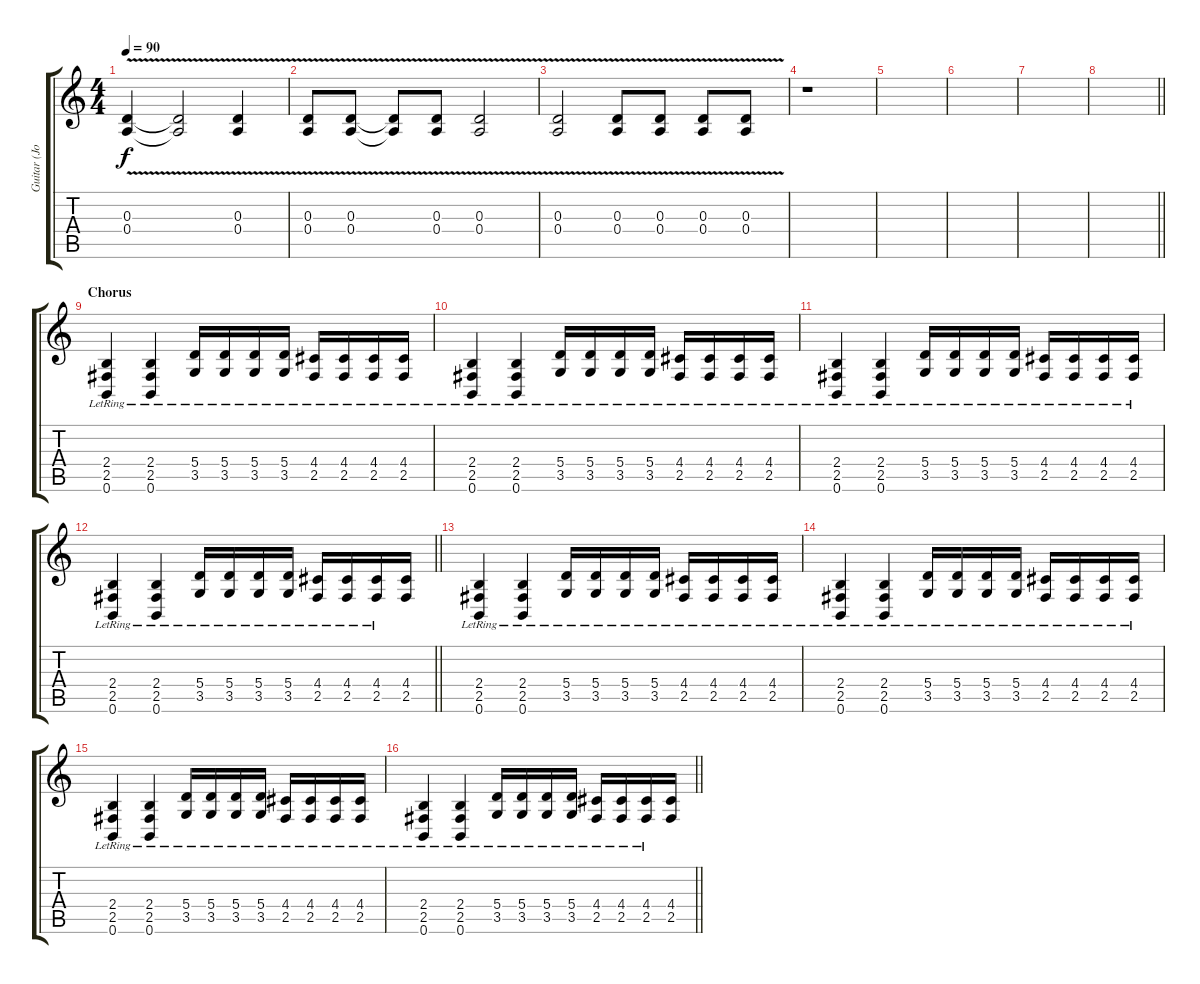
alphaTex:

\track ("Guitar (Johnny Santos)" "Guitar (Jo") {instrument overdrivenguitar}
\staff {score tabs}
\tuning (B3 Gb3 D3 A2 E2 B1) {hide}
\ts (4 4)
\tempo 90
\clef g2
\ks c
(0.3 0.4{v}).4{dy f} (0.3{t} 0.4{t}).2 (0.3 0.4{v}).4 |
(0.3 0.4{v}).8 (0.3 0.4{v}).8 (0.3{t} 0.4{t}).8 (0.3{v} 0.4{v}).8 (0.3{v} 0.4{v}).2 |
(0.3{v} 0.4{v}).2 (0.3{v} 0.4{v}).8 (0.3{v} 0.4{v}).8 (0.3{v} 0.4{v}).8 (0.3{v} 0.4{v}).8 |
r.1 |
|
|
|
\barLineRight lightlight
|
\section ("" "Chorus")
(2.4{lr} 2.5{lr} 0.6{lr}).4 (2.4{lr} 2.5{lr} 0.6).4 (5.4 3.5{lr}).16 (5.4 3.5{lr}).16 (5.4 3.5{lr}).16 (5.4 3.5{lr}).16 (4.4{lr} 2.5{lr}).16 (4.4{lr} 2.5{lr}).16 (4.4{lr} 2.5{lr}).16 (4.4{lr} 2.5{lr}).16 |
(2.4{lr} 2.5{lr} 0.6{lr}).4 (2.4{lr} 2.5{lr} 0.6{lr}).4 (5.4 3.5{lr}).16 (5.4 3.5{lr}).16 (5.4 3.5{lr}).16 (5.4 3.5{lr}).16 (4.4{lr} 2.5{lr}).16 (4.4{lr} 2.5{lr}).16 (4.4{lr} 2.5{lr}).16 (4.4{lr} 2.5{lr}).16 |
(2.4{lr} 2.5{lr} 0.6{lr}).4 (2.4{lr} 2.5{lr} 0.6{lr}).4 (5.4 3.5{lr}).16 (5.4 3.5{lr}).16 (5.4 3.5{lr}).16 (5.4 3.5{lr}).16 (4.4{lr} 2.5{lr}).16 (4.4{lr} 2.5{lr}).16 (4.4{lr} 2.5{lr}).16 (4.4{lr} 2.5{lr}).16 |
\barLineRight lightlight
(2.4{lr} 2.5{lr} 0.6{lr}).4 (2.4{lr} 2.5{lr} 0.6{lr}).4 (5.4 3.5{lr}).16 (5.4 3.5{lr}).16 (5.4 3.5{lr}).16 (5.4 3.5{lr}).16 (4.4{lr} 2.5{lr}).16 (4.4{lr} 2.5{lr}).16 (4.4{lr} 2.5{lr}).16 (4.4 2.5).16 |
(2.4{lr} 2.5{lr} 0.6{lr}).4 (2.4{lr} 2.5{lr} 0.6).4 (5.4 3.5{lr}).16 (5.4 3.5{lr}).16 (5.4 3.5{lr}).16 (5.4 3.5{lr}).16 (4.4{lr} 2.5{lr}).16 (4.4{lr} 2.5{lr}).16 (4.4{lr} 2.5{lr}).16 (4.4{lr} 2.5{lr}).16 |
(2.4{lr} 2.5{lr} 0.6{lr}).4 (2.4{lr} 2.5{lr} 0.6{lr}).4 (5.4 3.5{lr}).16 (5.4 3.5{lr}).16 (5.4 3.5{lr}).16 (5.4 3.5{lr}).16 (4.4{lr} 2.5{lr}).16 (4.4{lr} 2.5{lr}).16 (4.4{lr} 2.5{lr}).16 (4.4{lr} 2.5{lr}).16 |
(2.4{lr} 2.5{lr} 0.6{lr}).4 (2.4{lr} 2.5{lr} 0.6{lr}).4 (5.4 3.5{lr}).16 (5.4 3.5{lr}).16 (5.4 3.5{lr}).16 (5.4 3.5{lr}).16 (4.4{lr} 2.5{lr}).16 (4.4{lr} 2.5{lr}).16 (4.4{lr} 2.5{lr}).16 (4.4{lr} 2.5{lr}).16 |
\barLineRight lightlight
(2.4{lr} 2.5{lr} 0.6{lr}).4 (2.4{lr} 2.5{lr} 0.6{lr}).4 (5.4 3.5{lr}).16 (5.4 3.5{lr}).16 (5.4 3.5{lr}).16 (5.4 3.5{lr}).16 (4.4{lr} 2.5{lr}).16 (4.4{lr} 2.5{lr}).16 (4.4{lr} 2.5{lr}).16 (4.4 2.5).16
